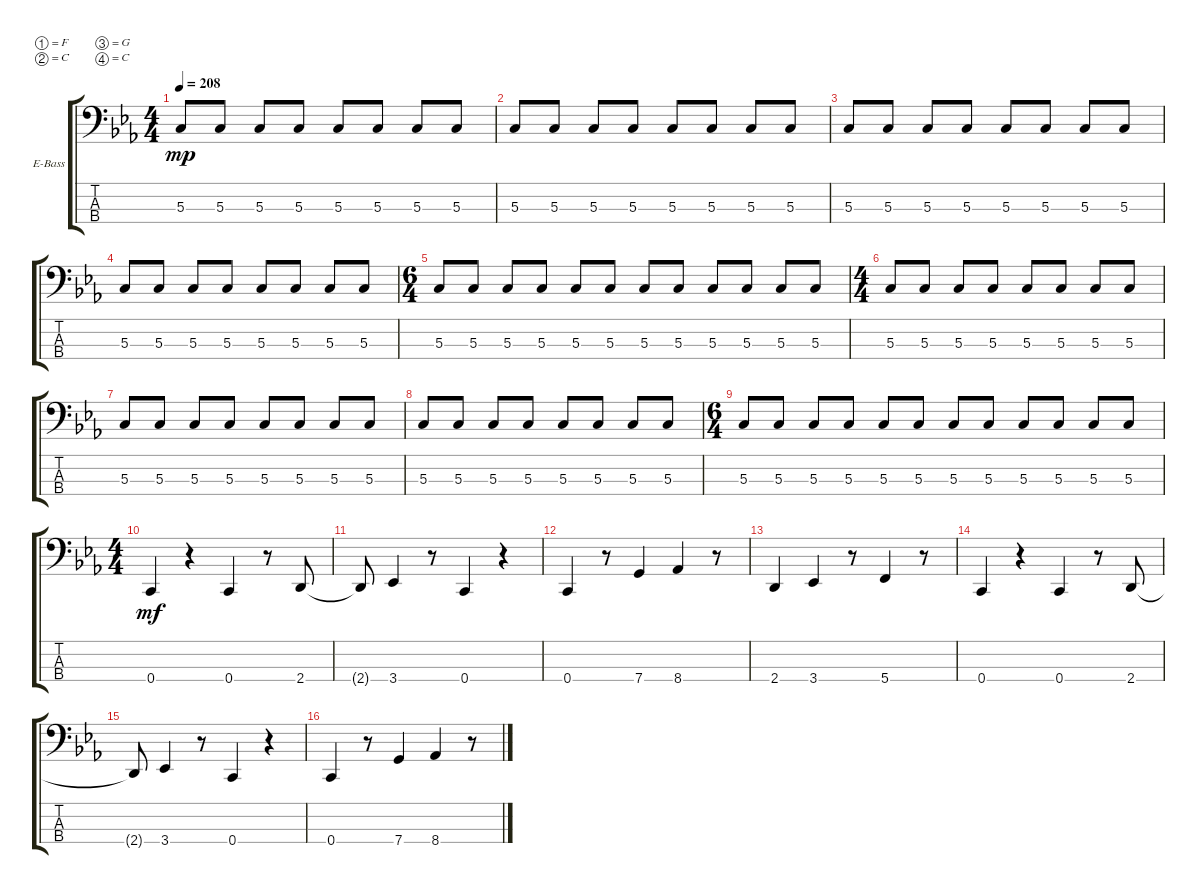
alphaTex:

\defaultSystemsLayout 4
\bracketExtendMode groupsimilarinstruments
\firstSystemTrackNameOrientation horizontal
\otherSystemsTrackNameOrientation horizontal
\track ("Electric Bass" "E-Bass") {instrument electricbassfinger}
\staff {score tabs}
\tuning (F2 C2 G1 C1)
\ts (4 4)
\tempo 208
\clef f4
\ks eb
5.3.8{dy mp} 5.3.8 5.3.8 5.3.8 5.3.8 5.3.8 5.3.8 5.3.8 |
5.3.8 5.3.8 5.3.8 5.3.8 5.3.8 5.3.8 5.3.8 5.3.8 |
5.3.8 5.3.8 5.3.8 5.3.8 5.3.8 5.3.8 5.3.8 5.3.8 |
5.3.8 5.3.8 5.3.8 5.3.8 5.3.8 5.3.8 5.3.8 5.3.8 |
\ts (6 4)
5.3.8 5.3.8 5.3.8 5.3.8 5.3.8 5.3.8 5.3.8 5.3.8 5.3.8 5.3.8 5.3.8 5.3.8 |
\ts (4 4)
5.3.8 5.3.8 5.3.8 5.3.8 5.3.8 5.3.8 5.3.8 5.3.8 |
5.3.8 5.3.8 5.3.8 5.3.8 5.3.8 5.3.8 5.3.8 5.3.8 |
5.3.8 5.3.8 5.3.8 5.3.8 5.3.8 5.3.8 5.3.8 5.3.8 |
\ts (6 4)
5.3.8 5.3.8 5.3.8 5.3.8 5.3.8 5.3.8 5.3.8 5.3.8 5.3.8 5.3.8 5.3.8 5.3.8 |
\ts (4 4)
0.4.4{dy mf} r.4 0.4.4 r.8 2.4.8 |
2.4{t}.8 3.4.4 r.8 0.4.4 r.4 |
0.4.4 r.8 7.4.4 8.4.4 r.8 |
2.4.4 3.4.4 r.8 5.4.4 r.8 |
0.4.4 r.4 0.4.4 r.8 2.4.8 |
2.4{t}.8 3.4.4 r.8 0.4.4 r.4 |
0.4.4 r.8 7.4.4 8.4.4 r.8
